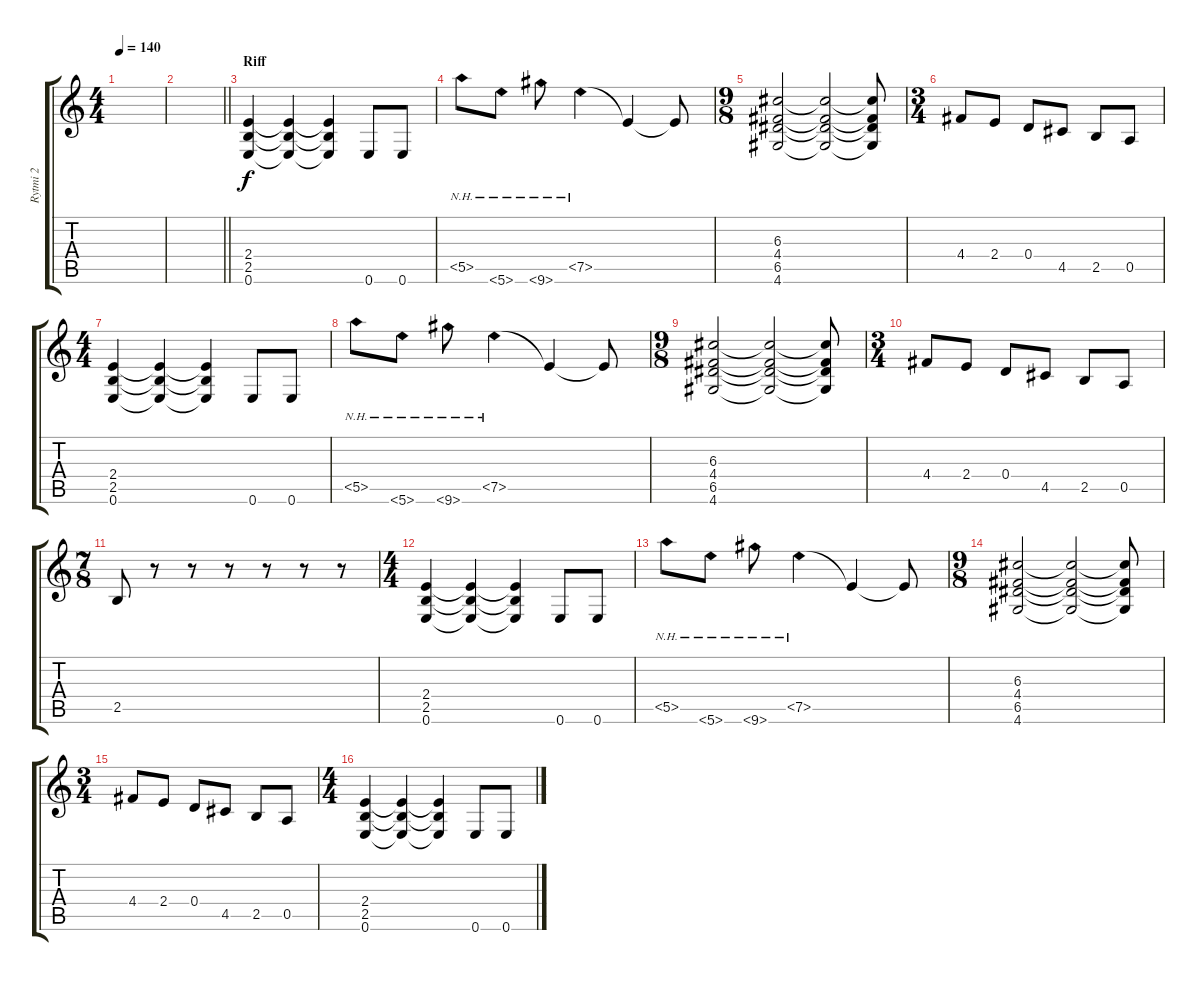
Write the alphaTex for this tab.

\track ("Rytmi 2" "Rytmi 2") {instrument distortionguitar}
\staff {score tabs}
\tuning (E4 B3 G3 D3 A2 E2) {hide}
\ts (4 4)
\tempo 140
\clef g2
\ks c
|
\barLineRight lightlight
|
\section ("" "Riff")
(2.4 2.5 0.6).4{volume 13} (2.4{t} 2.5{t} 0.6{t}).4 (2.4{t} 2.5{t} 0.6{t}).4 0.6.8 0.6.8 |
5.5{nh}.8 5.6{nh}.8 9.6{nh}.8 7.5{nh}.4 7.5{t}.4 7.5{t}.8 |
\ts (9 8)
(6.3 4.4 6.5 4.6).2 (6.3{t} 4.4{t} 6.5{t} 4.6{t}).2 (6.3{t} 4.4{t} 6.5{t} 4.6{t}).8 |
\ts (3 4)
4.4.8 2.4.8 0.4.8 4.5.8 2.5.8 0.5.8 |
\ts (4 4)
(2.4 2.5 0.6).4{volume 13} (2.4{t} 2.5{t} 0.6{t}).4 (2.4{t} 2.5{t} 0.6{t}).4 0.6.8 0.6.8 |
5.5{nh}.8 5.6{nh}.8 9.6{nh}.8 7.5{nh}.4 7.5{t}.4 7.5{t}.8 |
\ts (9 8)
(6.3 4.4 6.5 4.6).2 (6.3{t} 4.4{t} 6.5{t} 4.6{t}).2 (6.3{t} 4.4{t} 6.5{t} 4.6{t}).8 |
\ts (3 4)
4.4.8 2.4.8 0.4.8 4.5.8 2.5.8 0.5.8 |
\ts (7 8)
2.5.8 r.8 r.8 r.8 r.8 r.8 r.8 |
\ts (4 4)
(2.4 2.5 0.6).4{volume 13} (2.4{t} 2.5{t} 0.6{t}).4 (2.4{t} 2.5{t} 0.6{t}).4 0.6.8 0.6.8 |
5.5{nh}.8 5.6{nh}.8 9.6{nh}.8 7.5{nh}.4 7.5{t}.4 7.5{t}.8 |
\ts (9 8)
(6.3 4.4 6.5 4.6).2 (6.3{t} 4.4{t} 6.5{t} 4.6{t}).2 (6.3{t} 4.4{t} 6.5{t} 4.6{t}).8 |
\ts (3 4)
4.4.8 2.4.8 0.4.8 4.5.8 2.5.8 0.5.8 |
\ts (4 4)
(2.4 2.5 0.6).4{volume 13} (2.4{t} 2.5{t} 0.6{t}).4 (2.4{t} 2.5{t} 0.6{t}).4 0.6.8 0.6.8
